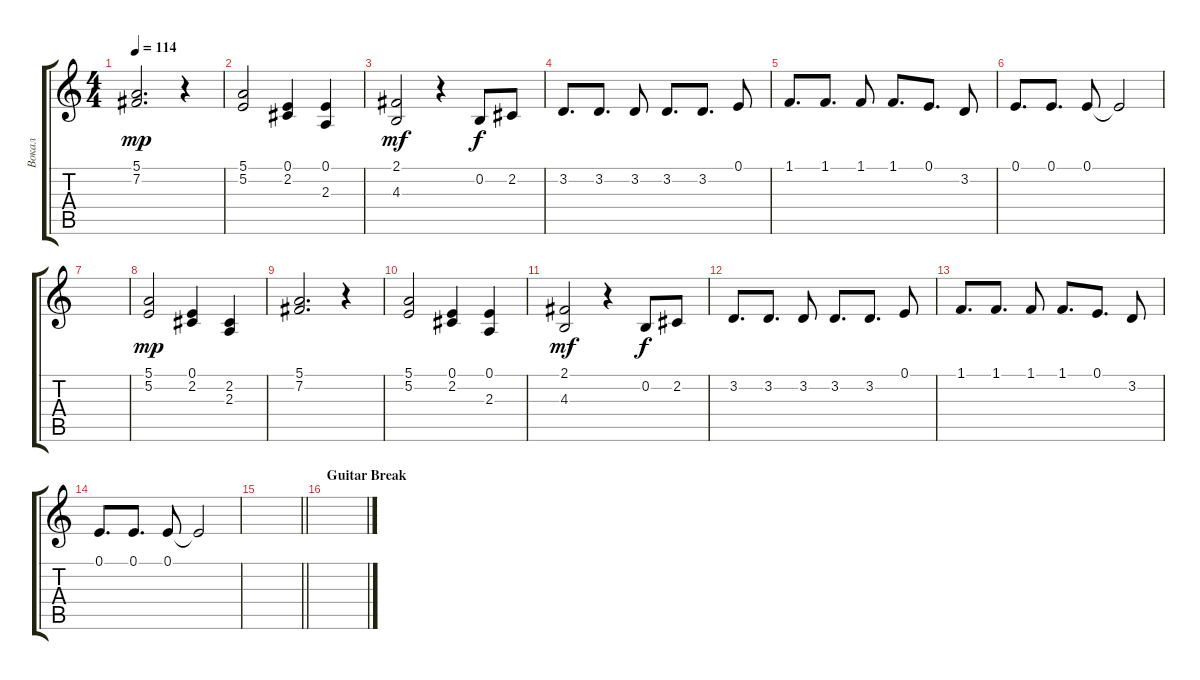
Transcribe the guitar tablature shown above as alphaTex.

\track ("Вокал" "Вокал") {instrument trumpet}
\staff {score tabs}
\tuning (E4 B3 G3 D3 A2 E2) {hide}
\ts (4 4)
\tempo 114
\clef g2
\ks aminor
(5.1 7.2).2{d dy mp} r.4 |
(5.1 5.2).2 (0.1 2.2).4 (0.1 2.3).4 |
(2.1 4.3).2{dy mf} r.4 0.2.8{dy f} 2.2.8 |
3.2.8{d} 3.2.8{d} 3.2.8 3.2.8{d} 3.2.8{d} 0.1.8 |
1.1.8{d} 1.1.8{d} 1.1.8 1.1.8{d} 0.1.8{d} 3.2.8 |
0.1.8{d} 0.1.8{d} 0.1.8 0.1{t}.2 |
|
(5.1 5.2).2{dy mp} (0.1 2.2).4 (2.2 2.3).4 |
(5.1 7.2).2{d} r.4 |
(5.1 5.2).2 (0.1 2.2).4 (0.1 2.3).4 |
(2.1 4.3).2{dy mf} r.4 0.2.8{dy f} 2.2.8 |
3.2.8{d} 3.2.8{d} 3.2.8 3.2.8{d} 3.2.8{d} 0.1.8 |
1.1.8{d} 1.1.8{d} 1.1.8 1.1.8{d} 0.1.8{d} 3.2.8 |
0.1.8{d} 0.1.8{d} 0.1.8 0.1{t}.2 |
\barLineRight lightlight
|
\section ("" "Guitar Break")
